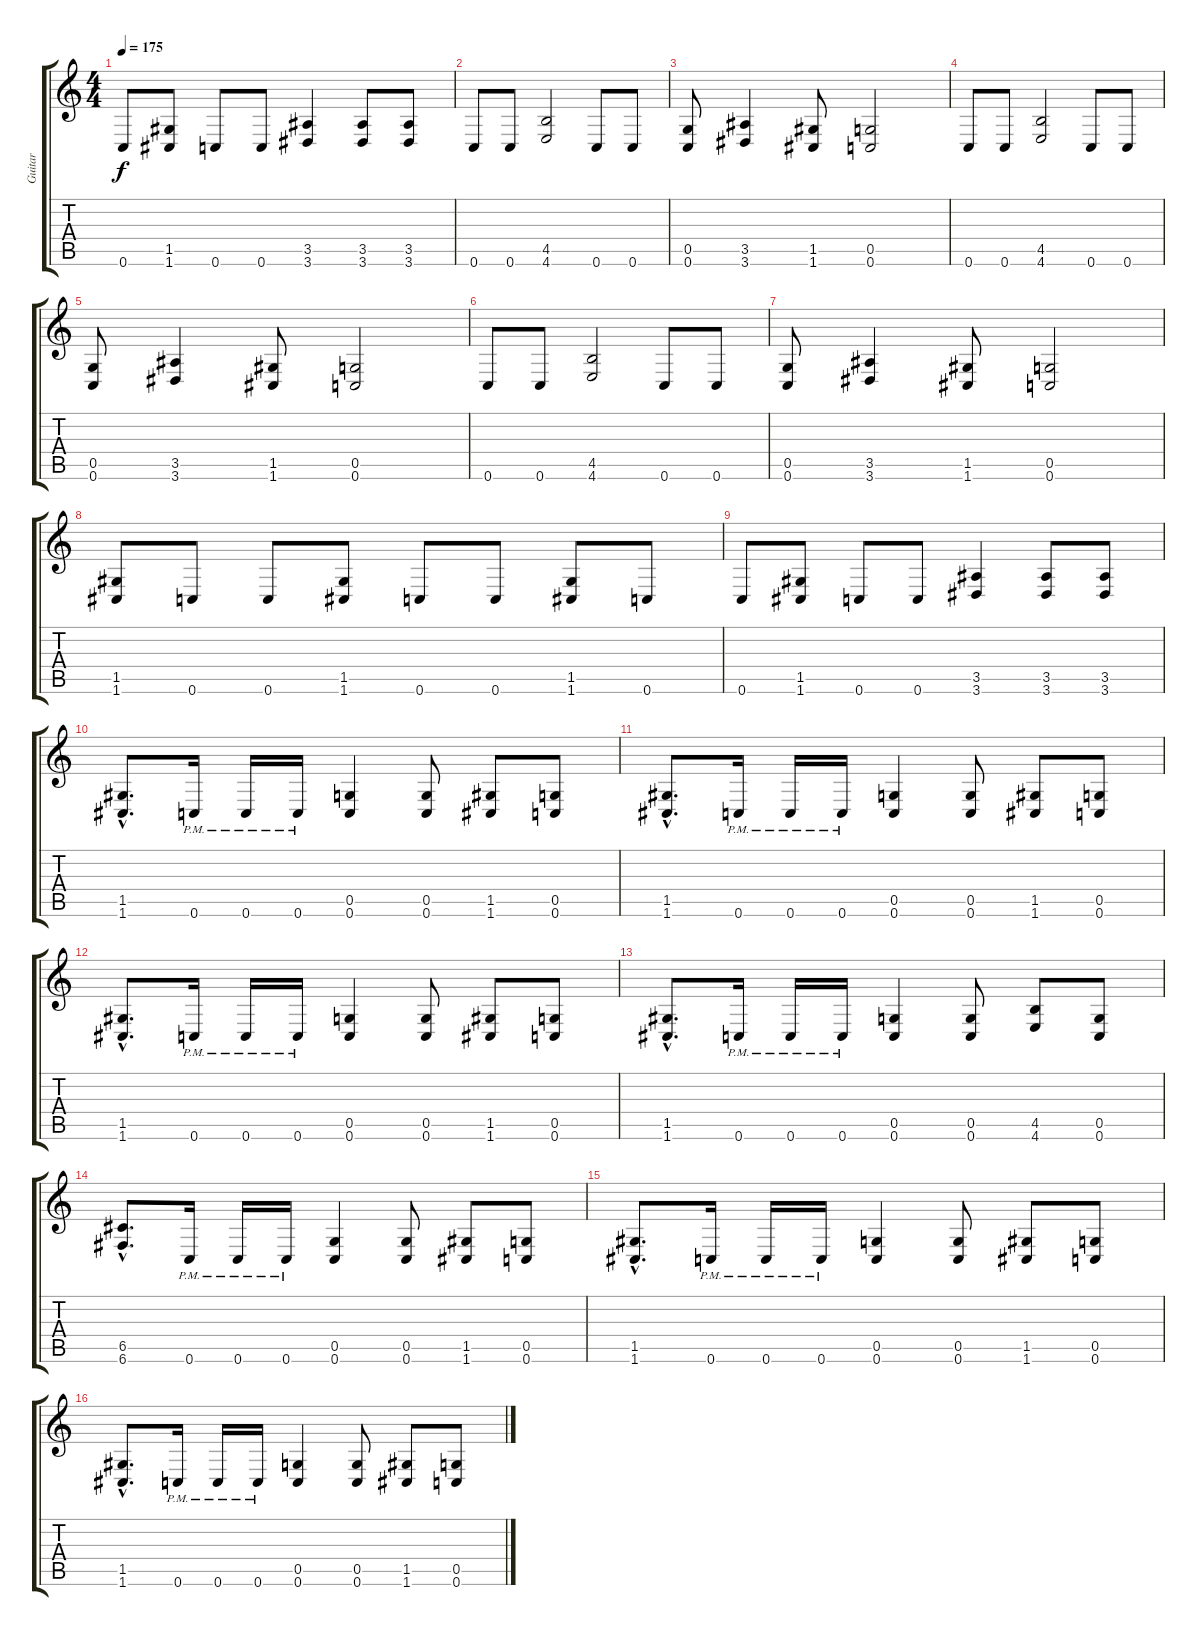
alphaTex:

\track ("Guitar" "Guitar") {instrument distortionguitar}
\staff {score tabs}
\tuning (D4 A3 F3 C3 G2 C2) {hide}
\ts (4 4)
\tempo 175
\clef g2
\ks c
0.6.8{dy f} (1.5 1.6).8 0.6.8 0.6.8 (3.5 3.6).4 (3.5 3.6).8 (3.5 3.6).8 |
0.6.8 0.6.8 (4.5 4.6).2 0.6.8 0.6.8 |
(0.5 0.6).8 (3.5 3.6).4 (1.5 1.6).8 (0.5 0.6).2 |
0.6.8 0.6.8 (4.5 4.6).2 0.6.8 0.6.8 |
(0.5 0.6).8 (3.5 3.6).4 (1.5 1.6).8 (0.5 0.6).2 |
0.6.8 0.6.8 (4.5 4.6).2 0.6.8 0.6.8 |
(0.5 0.6).8 (3.5 3.6).4 (1.5 1.6).8 (0.5 0.6).2 |
(1.5 1.6).8 0.6.8 0.6.8 (1.5 1.6).8 0.6.8 0.6.8 (1.5 1.6).8 0.6.8 |
0.6.8 (1.5 1.6).8 0.6.8 0.6.8 (3.5 3.6).4 (3.5 3.6).8 (3.5 3.6).8 |
(1.5{hac} 1.6{hac}).8{d} 0.6{pm}.16 0.6{pm}.16 0.6{pm}.16 (0.5 0.6).4 (0.5 0.6).8 (1.5 1.6).8 (0.5 0.6).8 |
(1.5{hac} 1.6{hac}).8{d} 0.6{pm}.16 0.6{pm}.16 0.6{pm}.16 (0.5 0.6).4 (0.5 0.6).8 (1.5 1.6).8 (0.5 0.6).8 |
(1.5{hac} 1.6{hac}).8{d} 0.6{pm}.16 0.6{pm}.16 0.6{pm}.16 (0.5 0.6).4 (0.5 0.6).8 (1.5 1.6).8 (0.5 0.6).8 |
(1.5{hac} 1.6{hac}).8{d} 0.6{pm}.16 0.6{pm}.16 0.6{pm}.16 (0.5 0.6).4 (0.5 0.6).8 (4.5 4.6).8 (0.5 0.6).8 |
(6.5{hac} 6.6{hac}).8{d} 0.6{pm}.16 0.6{pm}.16 0.6{pm}.16 (0.5 0.6).4 (0.5 0.6).8 (1.5 1.6).8 (0.5 0.6).8 |
(1.5{hac} 1.6{hac}).8{d} 0.6{pm}.16 0.6{pm}.16 0.6{pm}.16 (0.5 0.6).4 (0.5 0.6).8 (1.5 1.6).8 (0.5 0.6).8 |
(1.5{hac} 1.6{hac}).8{d} 0.6{pm}.16 0.6{pm}.16 0.6{pm}.16 (0.5 0.6).4 (0.5 0.6).8 (1.5 1.6).8 (0.5 0.6).8
